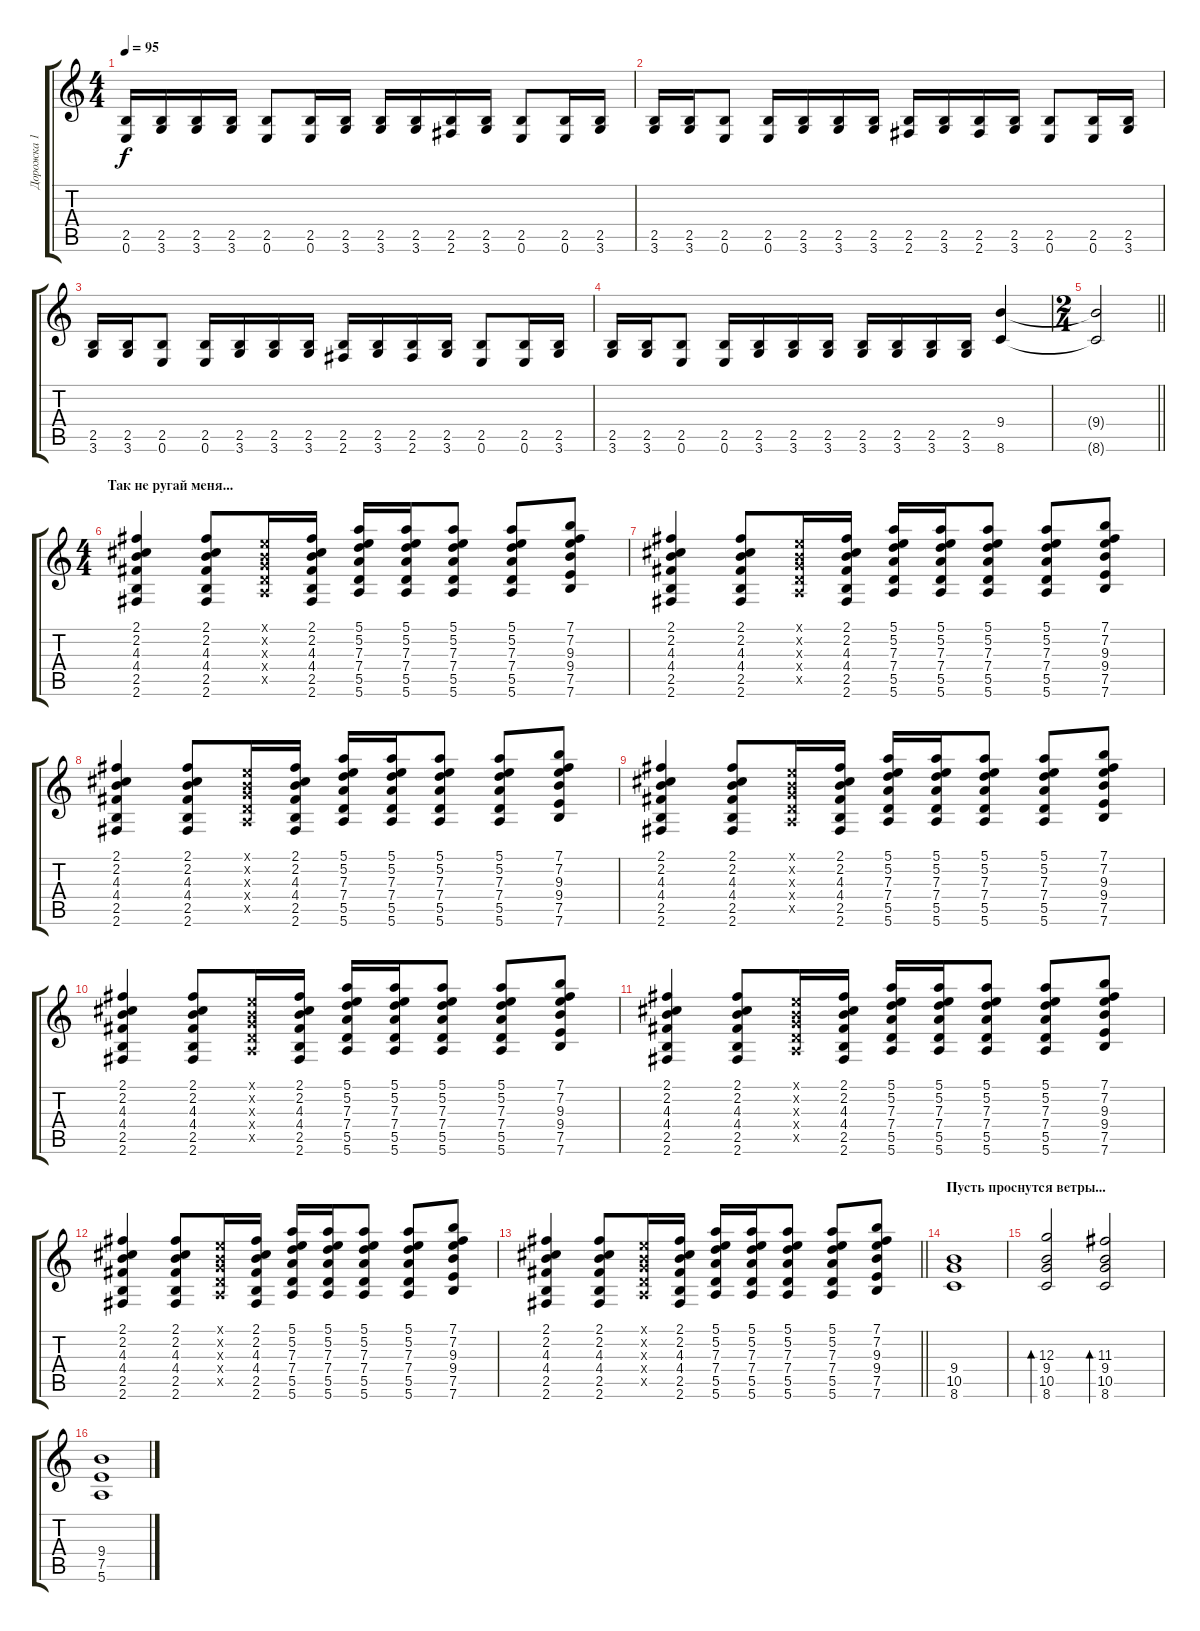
\track ("Дорожка 1" "Дорожка 1") {instrument acousticguitarsteel}
\staff {score tabs}
\tuning (E4 B3 G3 D3 A2 E2) {hide}
\ts (4 4)
\tempo 95
\clef g2
\ks c
(2.5 0.6).16{dy f} (2.5 3.6).16 (2.5 3.6).16 (2.5 3.6).16 (2.5 0.6).8 (2.5 0.6).16 (2.5 3.6).16 (2.5 3.6).16 (2.5 3.6).16 (2.5 2.6).16 (2.5 3.6).16 (2.5 0.6).8 (2.5 0.6).16 (2.5 3.6).16 |
(2.5 3.6).16 (2.5 3.6).16 (2.5 0.6).8 (2.5 0.6).16 (2.5 3.6).16 (2.5 3.6).16 (2.5 3.6).16 (2.5 2.6).16 (2.5 3.6).16 (2.5 2.6).16 (2.5 3.6).16 (2.5 0.6).8 (2.5 0.6).16 (2.5 3.6).16 |
(2.5 3.6).16 (2.5 3.6).16 (2.5 0.6).8 (2.5 0.6).16 (2.5 3.6).16 (2.5 3.6).16 (2.5 3.6).16 (2.5 2.6).16 (2.5 3.6).16 (2.5 2.6).16 (2.5 3.6).16 (2.5 0.6).8 (2.5 0.6).16 (2.5 3.6).16 |
(2.5 3.6).16 (2.5 3.6).16 (2.5 0.6).8 (2.5 0.6).16 (2.5 3.6).16 (2.5 3.6).16 (2.5 3.6).16 (2.5 3.6).16 (2.5 3.6).16 (2.5 3.6).16 (2.5 3.6).16 (9.4 8.6).4 |
\ts (2 4)
\barLineRight lightlight
(9.4{t} 8.6{t}).2 |
\ts (4 4)
\section ("" "Так не ругай меня...")
(2.1 2.2 4.3 4.4 2.5 2.6).4 (2.1 2.2 4.3 4.4 2.5 2.6).8 (0.1{x} 0.2{x} 0.3{x} 0.4{x} 0.5{x}).16 (2.1 2.2 4.3 4.4 2.5 2.6).16 (5.1 5.2 7.3 7.4 5.5 5.6).16 (5.1 5.2 7.3 7.4 5.5 5.6).16 (5.1 5.2 7.3 7.4 5.5 5.6).8 (5.1 5.2 7.3 7.4 5.5 5.6).8 (7.1 7.2 9.3 9.4 7.5 7.6).8 |
(2.1 2.2 4.3 4.4 2.5 2.6).4 (2.1 2.2 4.3 4.4 2.5 2.6).8 (0.1{x} 0.2{x} 0.3{x} 0.4{x} 0.5{x}).16 (2.1 2.2 4.3 4.4 2.5 2.6).16 (5.1 5.2 7.3 7.4 5.5 5.6).16 (5.1 5.2 7.3 7.4 5.5 5.6).16 (5.1 5.2 7.3 7.4 5.5 5.6).8 (5.1 5.2 7.3 7.4 5.5 5.6).8 (7.1 7.2 9.3 9.4 7.5 7.6).8 |
(2.1 2.2 4.3 4.4 2.5 2.6).4 (2.1 2.2 4.3 4.4 2.5 2.6).8 (0.1{x} 0.2{x} 0.3{x} 0.4{x} 0.5{x}).16 (2.1 2.2 4.3 4.4 2.5 2.6).16 (5.1 5.2 7.3 7.4 5.5 5.6).16 (5.1 5.2 7.3 7.4 5.5 5.6).16 (5.1 5.2 7.3 7.4 5.5 5.6).8 (5.1 5.2 7.3 7.4 5.5 5.6).8 (7.1 7.2 9.3 9.4 7.5 7.6).8 |
(2.1 2.2 4.3 4.4 2.5 2.6).4 (2.1 2.2 4.3 4.4 2.5 2.6).8 (0.1{x} 0.2{x} 0.3{x} 0.4{x} 0.5{x}).16 (2.1 2.2 4.3 4.4 2.5 2.6).16 (5.1 5.2 7.3 7.4 5.5 5.6).16 (5.1 5.2 7.3 7.4 5.5 5.6).16 (5.1 5.2 7.3 7.4 5.5 5.6).8 (5.1 5.2 7.3 7.4 5.5 5.6).8 (7.1 7.2 9.3 9.4 7.5 7.6).8 |
(2.1 2.2 4.3 4.4 2.5 2.6).4 (2.1 2.2 4.3 4.4 2.5 2.6).8 (0.1{x} 0.2{x} 0.3{x} 0.4{x} 0.5{x}).16 (2.1 2.2 4.3 4.4 2.5 2.6).16 (5.1 5.2 7.3 7.4 5.5 5.6).16 (5.1 5.2 7.3 7.4 5.5 5.6).16 (5.1 5.2 7.3 7.4 5.5 5.6).8 (5.1 5.2 7.3 7.4 5.5 5.6).8 (7.1 7.2 9.3 9.4 7.5 7.6).8 |
(2.1 2.2 4.3 4.4 2.5 2.6).4 (2.1 2.2 4.3 4.4 2.5 2.6).8 (0.1{x} 0.2{x} 0.3{x} 0.4{x} 0.5{x}).16 (2.1 2.2 4.3 4.4 2.5 2.6).16 (5.1 5.2 7.3 7.4 5.5 5.6).16 (5.1 5.2 7.3 7.4 5.5 5.6).16 (5.1 5.2 7.3 7.4 5.5 5.6).8 (5.1 5.2 7.3 7.4 5.5 5.6).8 (7.1 7.2 9.3 9.4 7.5 7.6).8 |
(2.1 2.2 4.3 4.4 2.5 2.6).4 (2.1 2.2 4.3 4.4 2.5 2.6).8 (0.1{x} 0.2{x} 0.3{x} 0.4{x} 0.5{x}).16 (2.1 2.2 4.3 4.4 2.5 2.6).16 (5.1 5.2 7.3 7.4 5.5 5.6).16 (5.1 5.2 7.3 7.4 5.5 5.6).16 (5.1 5.2 7.3 7.4 5.5 5.6).8 (5.1 5.2 7.3 7.4 5.5 5.6).8 (7.1 7.2 9.3 9.4 7.5 7.6).8 |
\barLineRight lightlight
(2.1 2.2 4.3 4.4 2.5 2.6).4 (2.1 2.2 4.3 4.4 2.5 2.6).8 (0.1{x} 0.2{x} 0.3{x} 0.4{x} 0.5{x}).16 (2.1 2.2 4.3 4.4 2.5 2.6).16 (5.1 5.2 7.3 7.4 5.5 5.6).16 (5.1 5.2 7.3 7.4 5.5 5.6).16 (5.1 5.2 7.3 7.4 5.5 5.6).8 (5.1 5.2 7.3 7.4 5.5 5.6).8 (7.1 7.2 9.3 9.4 7.5 7.6).8 |
\section ("" "Пусть проснутся ветры...")
(9.4 10.5 8.6).1 |
(12.3 9.4 10.5 8.6).2{bd 120} (11.3 9.4 10.5 8.6).2{bd 120} |
(9.4 7.5 5.6).1
